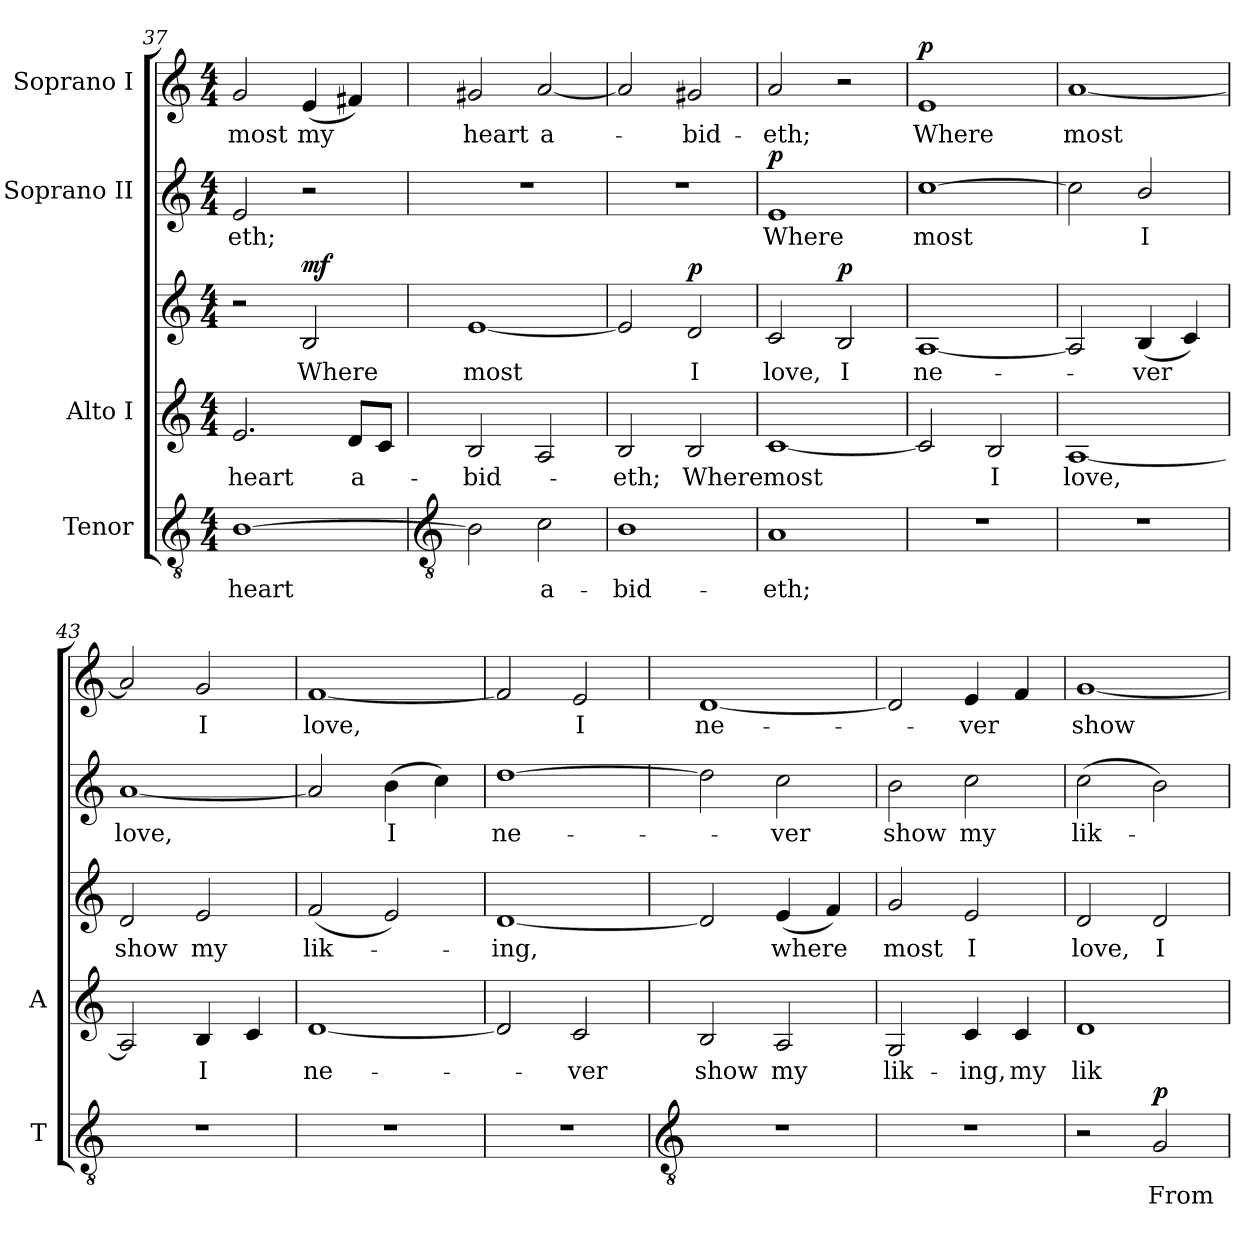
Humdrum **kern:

**kern	**text	**dynam	**kern	**text	**kern	**text	**dynam	**kern	**text	**dynam	**kern	**text	**dynam
*part4	*part4	*part4	*part3	*part3	*part3	*part3	*part3	*part2	*part2	*part2	*part1	*part1	*part1
*staff5	*staff5	*staff5	*staff4	*staff4	*staff3	*staff3	*staff3/4	*staff2	*staff2	*staff2	*staff1	*staff1	*staff1
*I"Tenor	*	*	*I"Alto I	*	*	*	*	*I"Soprano II	*	*	*I"Soprano I	*	*
*I'T	*	*	*I'A	*	*	*	*	*	*	*	*	*	*
*clefGv2	*	*	*clefG2	*	*clefG2	*	*	*clefG2	*	*	*clefG2	*	*
*k[]	*	*	*k[]	*	*k[]	*	*	*k[]	*	*	*k[]	*	*
*C:	*	*	*C:	*	*C:	*	*	*C:	*	*	*C:	*	*
*M4/4	*	*	*M4/4	*	*M4/4	*	*	*M4/4	*	*	*M4/4	*	*
=37	=37	=37	=37	=37	=37	=37	=37	=37	=37	=37	=37	=37	=37
!	!LO:LY:b	!	!	!LO:LY:b	!	!	!	!	!LO:LY:b	!	!	!LO:LY:b	!
[1B	heart	.	2.e	heart	2r	.	.	2e	-eth;	.	2g	most	.
!	!	!	!	!	!	!LO:LY:b	!LO:DY:b	!	!	!	!	!LO:LY:b	!
.	.	.	.	.	2B	Where	mf	2r	.	.	(<4e	my	.
!	!	!	!	!LO:LY:b	!	!	!	!	!	!	!	!	!
.	.	.	8dL	a-	.	.	.	.	.	.	4f#X)	.	.
.	.	.	8cJ	.	.	.	.	.	.	.	.	.	.
!!LO:LB:g=z
=38	=38	=38	=38	=38	=38	=38	=38	=38	=38	=38	=38	=38	=38
*clefGv2	*	*	*	*	*	*	*	*	*	*	*	*	*
!	!	!	!	!LO:LY:b	!	!LO:LY:b	!	!	!	!	!	!LO:LY:b	!
2B]	.	.	2B	bid-	[1e	most	.	1r	.	.	2g#X	heart	.
!	!LO:LY:b	!	!	!	!	!	!	!	!	!	!	!LO:LY:b	!
2c	a-	.	2A	.	.	.	.	.	.	.	[2a	a-	.
=39	=39	=39	=39	=39	=39	=39	=39	=39	=39	=39	=39	=39	=39
!	!LO:LY:b	!	!	!LO:LY:b	!	!	!	!	!	!	!	!	!
1B	-bid-	.	2B	eth;	2e]	.	.	1r	.	.	2a]	.	.
!	!	!	!	!LO:LY:b	!	!LO:LY:b	!LO:DY:b=2	!	!	!	!	!LO:LY:b	!
.	.	.	2B	Where	2d	I	p	.	.	.	2g#X	bid-	.
=40	=40	=40	=40	=40	=40	=40	=40	=40	=40	=40	=40	=40	=40
!	!LO:LY:b	!	!	!LO:LY:b	!	!LO:LY:b	!	!	!LO:LY:b	!LO:DY:b	!	!LO:LY:b	!
1A	-eth;	.	[1c	most	2c	love,	.	1e	Where	p	2a	-eth;	.
!	!	!	!	!	!	!LO:LY:b	!LO:DY:b	!	!	!	!	!	!
.	.	.	.	.	2B	I	p	.	.	.	2r	.	.
=41	=41	=41	=41	=41	=41	=41	=41	=41	=41	=41	=41	=41	=41
!	!	!	!	!	!	!LO:LY:b	!	!	!LO:LY:b	!	!	!LO:LY:b	!LO:DY:b
1r	.	.	2c]	.	[1A	ne-	.	[1cc	most	.	1e	Where	p
!	!	!	!	!LO:LY:b	!	!	!	!	!	!	!	!	!
.	.	.	2B	I	.	.	.	.	.	.	.	.	.
=42	=42	=42	=42	=42	=42	=42	=42	=42	=42	=42	=42	=42	=42
!	!	!	!	!LO:LY:b	!	!	!	!	!	!	!	!LO:LY:b	!
1r	.	.	[1A	love,	2A]	.	.	2cc]	.	.	[1a	most	.
!	!	!	!	!	!	!LO:LY:b	!	!	!LO:LY:b	!	!	!	!
.	.	.	.	.	(<4B	ver	.	2b/	I	.	.	.	.
.	.	.	.	.	4c)	.	.	.	.	.	.	.	.
=43	=43	=43	=43	=43	=43	=43	=43	=43	=43	=43	=43	=43	=43
!	!	!	!	!	!	!LO:LY:b	!	!	!LO:LY:b	!	!	!	!
1r	.	.	2A]	.	2d	show	.	[1a	love,	.	2a]	.	.
!	!	!	!	!LO:LY:b	!	!LO:LY:b	!	!	!	!	!	!LO:LY:b	!
.	.	.	4B	I	2e	my	.	.	.	.	2g	I	.
.	.	.	4c	.	.	.	.	.	.	.	.	.	.
=44	=44	=44	=44	=44	=44	=44	=44	=44	=44	=44	=44	=44	=44
!	!	!	!	!LO:LY:b	!	!LO:LY:b	!	!	!	!	!	!LO:LY:b	!
1r	.	.	[1d	ne-	(<2f	lik-	.	2a]	.	.	[1f	love,	.
!	!	!	!	!	!	!	!	!	!LO:LY:b	!	!	!	!
.	.	.	.	.	2e)	.	.	(>4b	I	.	.	.	.
.	.	.	.	.	.	.	.	4cc)	.	.	.	.	.
=45	=45	=45	=45	=45	=45	=45	=45	=45	=45	=45	=45	=45	=45
!	!	!	!	!	!	!LO:LY:b	!	!	!LO:LY:b	!	!	!	!
1r	.	.	2d]	.	[1d	ing,	.	[1dd	ne-	.	2f]	.	.
!	!	!	!	!LO:LY:b	!	!	!	!	!	!	!	!LO:LY:b	!
.	.	.	2c	ver	.	.	.	.	.	.	2e	I	.
!!LO:LB:g=z
=46	=46	=46	=46	=46	=46	=46	=46	=46	=46	=46	=46	=46	=46
*clefGv2	*	*	*	*	*	*	*	*	*	*	*	*	*
!	!	!	!	!LO:LY:b	!	!	!	!	!	!	!	!LO:LY:b	!
1r	.	.	2B	show	2d]	.	.	2dd]	.	.	[1d	ne-	.
!	!	!	!	!LO:LY:b	!	!LO:LY:b	!	!	!LO:LY:b	!	!	!	!
.	.	.	2A	my	(<4e	where	.	2cc	ver	.	.	.	.
.	.	.	.	.	4f)	.	.	.	.	.	.	.	.
=47	=47	=47	=47	=47	=47	=47	=47	=47	=47	=47	=47	=47	=47
!	!	!	!	!LO:LY:b	!	!LO:LY:b	!	!	!LO:LY:b	!	!	!	!
1r	.	.	2G	lik-	2g	most	.	2b	show	.	2d]	.	.
!	!	!	!	!LO:LY:b	!	!LO:LY:b	!	!	!LO:LY:b	!	!	!LO:LY:b	!
.	.	.	4c	-ing,	2e	I	.	2cc	my	.	4e	ver	.
!	!	!	!	!LO:LY:b	!	!	!	!	!	!	!	!	!
.	.	.	4c	my	.	.	.	.	.	.	4f	.	.
=48	=48	=48	=48	=48	=48	=48	=48	=48	=48	=48	=48	=48	=48
!	!	!	!	!LO:LY:b	!	!LO:LY:b	!	!	!LO:LY:b	!	!	!LO:LY:b	!
2r	.	.	1d	lik-	2d	love,	.	(>2cc	lik-	.	[1g	show	.
!	!LO:LY:b	!LO:DY:b	!	!	!	!LO:LY:b	!	!	!	!	!	!	!
2G	From	p	.	.	2d	I	.	2b)	.	.	.	.	.
=	=	=	=	=	=	=	=	=	=	=	=	=	=
*-	*-	*-	*-	*-	*-	*-	*-	*-	*-	*-	*-	*-	*-
